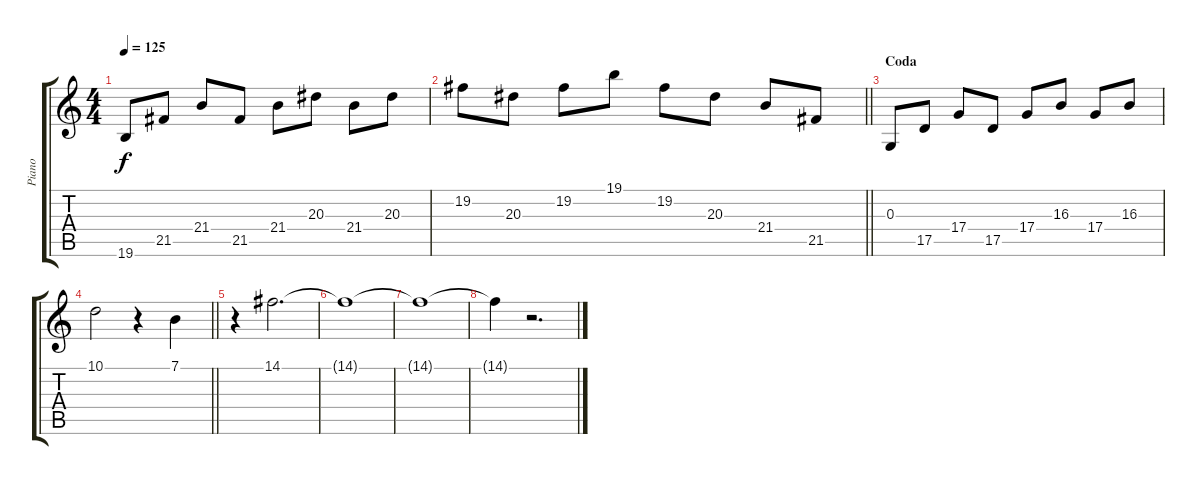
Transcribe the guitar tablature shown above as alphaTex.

\track ("Piano" "Piano") {instrument brightacousticpiano}
\staff {score tabs}
\tuning (E4 B3 G3 D3 A2 E2) {hide}
\ts (4 4)
\tempo 125
\clef g2
\ks c
19.6.8{dy f} 21.5.8 21.4.8 21.5.8 21.4.8 20.3.8 21.4.8 20.3.8 |
\barLineRight lightlight
19.2.8 20.3.8 19.2.8 19.1.8 19.2.8 20.3.8 21.4.8 21.5.8 |
\section ("" "Coda")
0.3.8 17.5.8 17.4.8 17.5.8 17.4.8 16.3.8 17.4.8 16.3.8 |
\barLineRight lightlight
10.1.2 r.4 7.1.4 |
r.4 14.1.2{d} |
14.1{t}.1 |
14.1{t}.1 |
14.1{t}.4 r.2{d}
